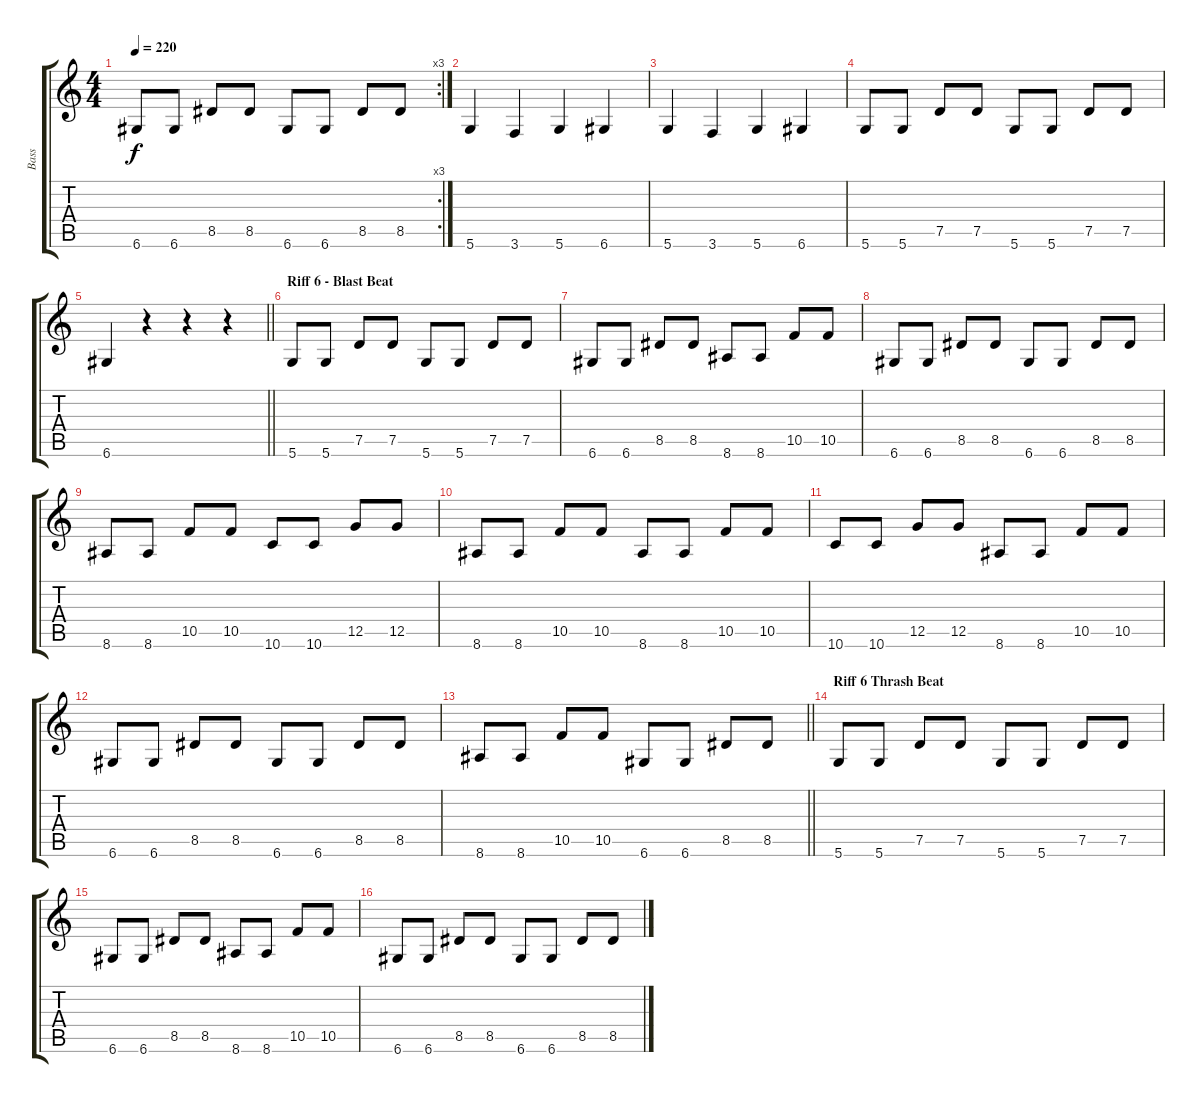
\track ("Bass" "Bass") {instrument contrabass}
\staff {score tabs}
\tuning (D4 A3 F3 C3 G2 D2) {hide}
\rc 3
\ts (4 4)
\tempo 220
\clef g2
\ks c
6.6.8{dy f} 6.6.8 8.5.8 8.5.8 6.6.8 6.6.8 8.5.8 8.5.8 |
5.6.4 3.6.4 5.6.4 6.6.4 |
5.6.4 3.6.4 5.6.4 6.6.4 |
5.6.8 5.6.8 7.5.8 7.5.8 5.6.8 5.6.8 7.5.8 7.5.8 |
\barLineRight lightlight
6.6.4 r.4 r.4 r.4 |
\section ("" "Riff 6 - Blast Beat")
5.6.8 5.6.8 7.5.8 7.5.8 5.6.8 5.6.8 7.5.8 7.5.8 |
6.6.8 6.6.8 8.5.8 8.5.8 8.6.8 8.6.8 10.5.8 10.5.8 |
6.6.8 6.6.8 8.5.8 8.5.8 6.6.8 6.6.8 8.5.8 8.5.8 |
8.6.8 8.6.8 10.5.8 10.5.8 10.6.8 10.6.8 12.5.8 12.5.8 |
8.6.8 8.6.8 10.5.8 10.5.8 8.6.8 8.6.8 10.5.8 10.5.8 |
10.6.8 10.6.8 12.5.8 12.5.8 8.6.8 8.6.8 10.5.8 10.5.8 |
6.6.8 6.6.8 8.5.8 8.5.8 6.6.8 6.6.8 8.5.8 8.5.8 |
\barLineRight lightlight
8.6.8 8.6.8 10.5.8 10.5.8 6.6.8 6.6.8 8.5.8 8.5.8 |
\section ("" "Riff 6 Thrash Beat")
5.6.8 5.6.8 7.5.8 7.5.8 5.6.8 5.6.8 7.5.8 7.5.8 |
6.6.8 6.6.8 8.5.8 8.5.8 8.6.8 8.6.8 10.5.8 10.5.8 |
6.6.8 6.6.8 8.5.8 8.5.8 6.6.8 6.6.8 8.5.8 8.5.8
